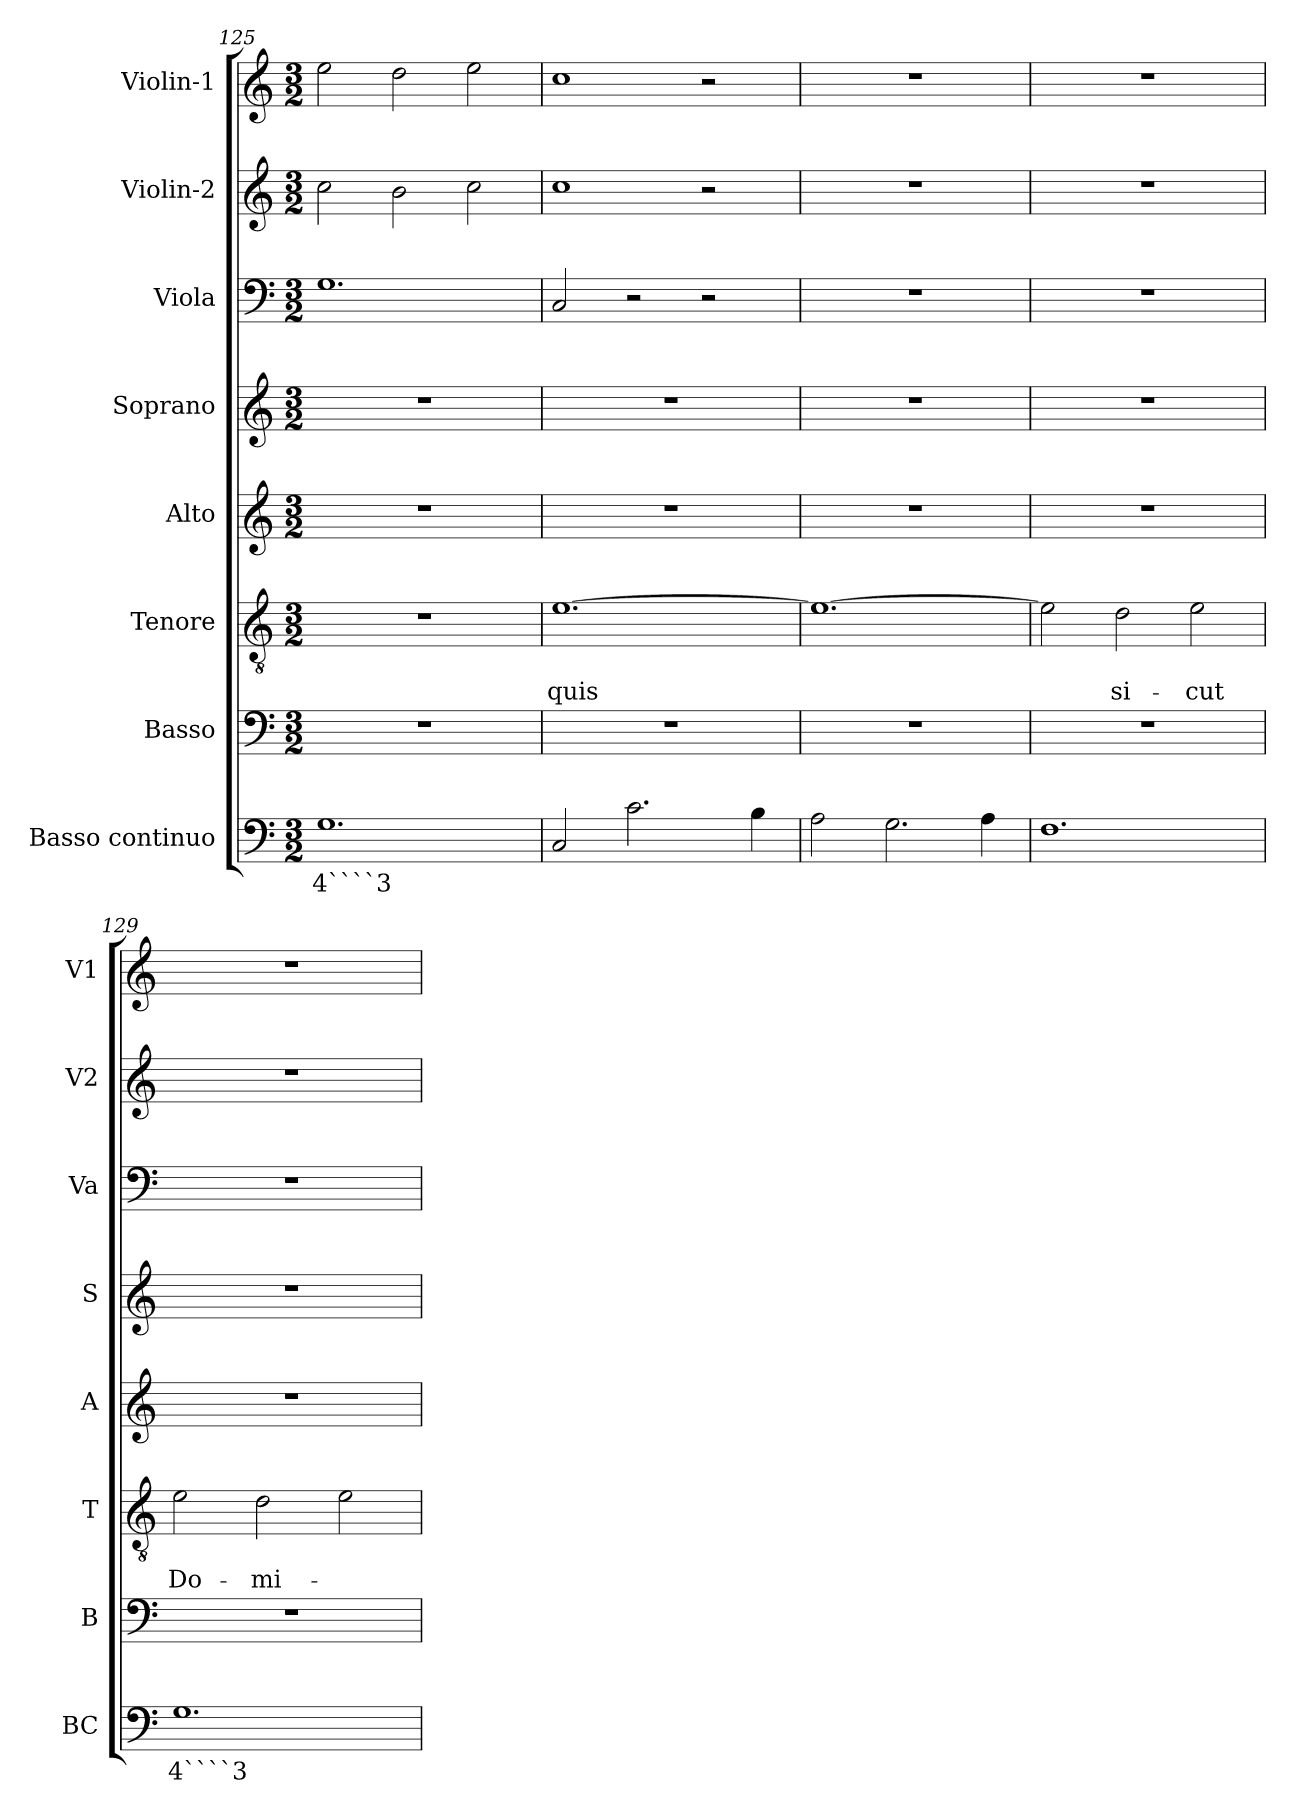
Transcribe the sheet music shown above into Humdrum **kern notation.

**kern	**text	**kern	**kern	**text	**text	**kern	**kern	**kern	**kern	**kern
*part8	*part8	*part7	*part6	*part6	*part6	*part5	*part4	*part3	*part2	*part1
*staff8	*staff8	*staff7	*staff6	*staff6	*staff6	*staff5	*staff4	*staff3	*staff2	*staff1
*I"Basso continuo	*	*I"Basso	*I"Tenore	*	*	*I"Alto	*I"Soprano	*I"Viola	*I"Violin-2	*I"Violin-1
*I'BC	*	*I'B	*I'T	*	*	*I'A	*I'S	*I'Va	*I'V2	*I'V1
*clefF4	*	*clefF4	*clefGv2	*	*	*clefG2	*clefG2	*clefF4	*clefG2	*clefG2
*k[]	*	*k[]	*k[]	*	*	*k[]	*k[]	*k[]	*k[]	*k[]
*C:	*	*C:	*C:	*	*	*C:	*C:	*C:	*C:	*C:
*M3/2	*	*M3/2	*M3/2	*	*	*M3/2	*M3/2	*M3/2	*M3/2	*M3/2
=125	=125	=125	=125	=125	=125	=125	=125	=125	=125	=125
!	!LO:LY:b	!	!	!	!	!	!	!	!	!
1.G	4````3	1.r	1.r	.	.	1.r	1.r	1.G	2cc\	2ee\
.	.	.	.	.	.	.	.	.	2b\	2dd\
.	.	.	.	.	.	.	.	.	2cc\	2ee\
!!LO:LB:g=z
=126	=126	=126	=126	=126	=126	=126	=126	=126	=126	=126
!	!	!	!	!	!LO:LY:b	!	!	!	!	!
2C/	.	1.r	[1.e	.	quis	1.r	1.r	2C/	1cc	1cc
2.c\	.	.	.	.	.	.	.	2r	.	.
.	.	.	.	.	.	.	.	2r	2r	2r
4B\	.	.	.	.	.	.	.	.	.	.
=127	=127	=127	=127	=127	=127	=127	=127	=127	=127	=127
2A\	.	1.r	1.e_	.	.	1.r	1.r	1.r	1.r	1.r
2.G\	.	.	.	.	.	.	.	.	.	.
4A\	.	.	.	.	.	.	.	.	.	.
=128	=128	=128	=128	=128	=128	=128	=128	=128	=128	=128
1.F	.	1.r	2e\]	.	.	1.r	1.r	1.r	1.r	1.r
!	!	!	!	!	!LO:LY:b	!	!	!	!	!
.	.	.	2d\	.	si-	.	.	.	.	.
!	!	!	!	!	!LO:LY:b	!	!	!	!	!
.	.	.	2e\	.	-cut	.	.	.	.	.
=129	=129	=129	=129	=129	=129	=129	=129	=129	=129	=129
!	!LO:LY:b	!	!	!	!LO:LY:b	!	!	!	!	!
1.G	4````3	1.r	2e\	.	Do-	1.r	1.r	1.r	1.r	1.r
!	!	!	!	!	!LO:LY:b	!	!	!	!	!
.	.	.	2d\	.	-mi-	.	.	.	.	.
.	.	.	2e\	.	.	.	.	.	.	.
=	=	=	=	=	=	=	=	=	=	=
*-	*-	*-	*-	*-	*-	*-	*-	*-	*-	*-
